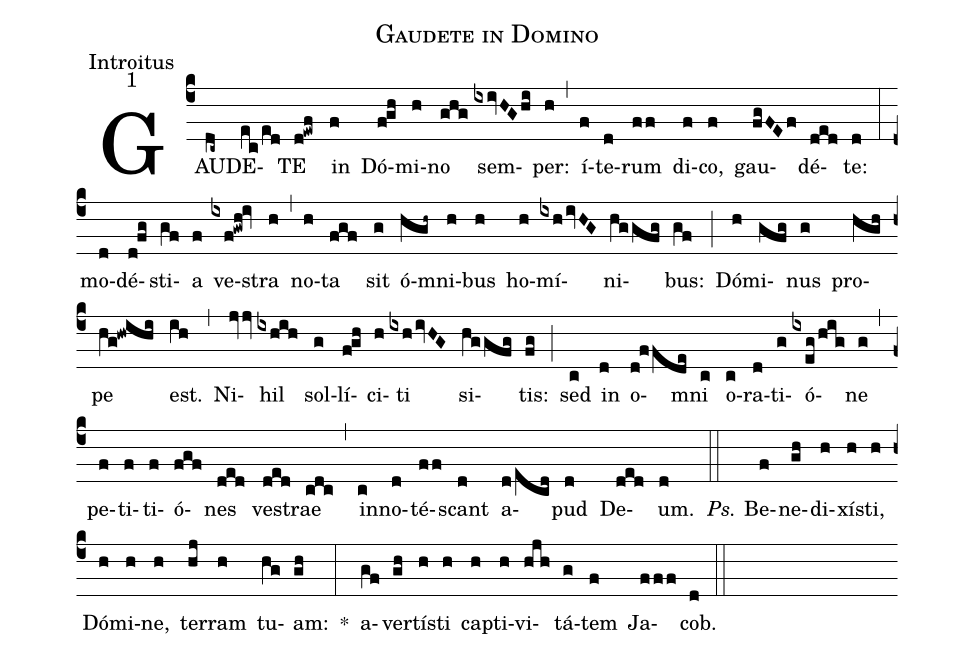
name:Gaudete in Domino;
office-part:Introitus;
mode:1;
%%
annotation: Intr
annotation: 1
%%
(c4) GAU(dc~)DE(ec/ed)TE(d!ewf) in(f) Dó(fgh)mi(h)no(ghg) sem(ixivHGhi)per:(h) (,) í(f)te(d)rum(ff) di(f)co,(f) gau(fgFEf)dé(ded)te:(d) (:) mo(d)dé(d!fg)sti(gf)a(f) ve(ixf!gwh!iv)stra(h) (,) no(h)ta(fgf) sit(g) ó(hgh~)mni(h)bus(h) ho(h)mí(ixh/ivHG)ni(hggfg)bus:(gf) (;) Dó(h)mi(gfg)nus(g) pro(hgh)pe(hg!hwihi) est.(ih) (,) Ni(jvv)hil(ixhih) sol(g)lí(fgh)ci(h)ti(ixh/ivHG) si(hggfg)tis:(fg) (;) sed(c) in(d) o(d!f/fde)mni(c) o(c)ra(d)ti(g)ó(ixeg/hig)ne(g) (,) pe(f)ti(f)ti(f)ó(fgf)nes(ded) ve(ded)strae(cdc) (,) in(c)no(d)té(ff)scant(d) a(d/ecd)pud(d) De(ded)um.(d) (::) <i>Ps.</i> Be(f)ne(gh)di(h)xí(h)sti,(h) Dó(h)mi(h)ne,(h) ter(hj)ram(h) tu(hg)am:(gh) *(:) a(gf)ver(gh)tí(h)sti(h) ca(h)pti(h)vi(hjh)tá(g)tem(f) Ja(fff)cob.(d) (::)
